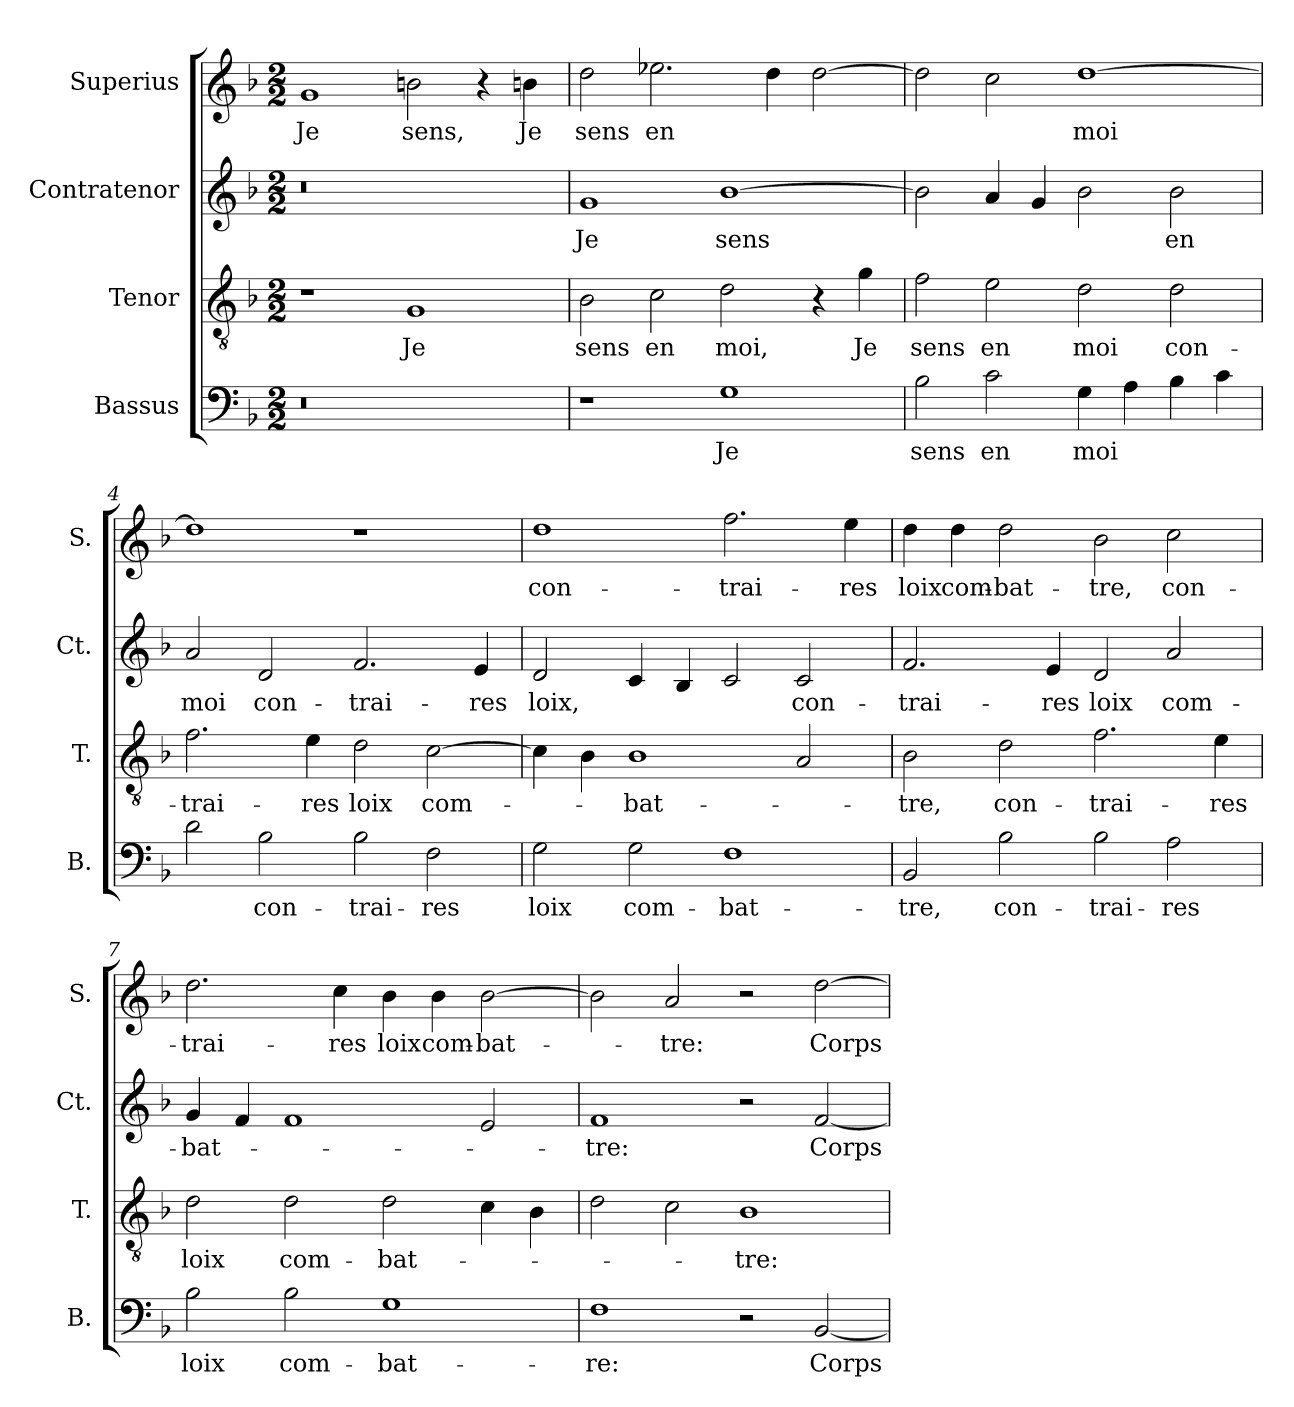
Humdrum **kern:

**kern	**text	**kern	**text	**kern	**text	**kern	**text
*part4	*part4	*part3	*part3	*part2	*part2	*part1	*part1
*staff4	*staff4	*staff3	*staff3	*staff2	*staff2	*staff1	*staff1
*I"Bassus	*	*I"Tenor	*	*I"Contratenor	*	*I"Superius	*
*I'B.	*	*I'T.	*	*I'Ct.	*	*I'S.	*
*clefF4	*	*clefGv2	*	*clefG2	*	*clefG2	*
*	*	*ITrd7c12	*	*	*	*	*
*k[b-]	*	*k[b-]	*	*k[b-]	*	*k[b-]	*
*F:	*	*F:	*	*F:	*	*F:	*
*M2/2	*	*M2/2	*	*M2/2	*	*M2/2	*
=1	=1	=1	=1	=1	=1	=1	=1
!LO:N:vis=0	!	!	!	!LO:N:vis=0	!	!	!
1r	.	1r	.	1r	.	1g/	Je
1ryy	.	1GG/	Je	1ryy	.	2bn\	sens,
.	.	.	.	.	.	4r	.
.	.	.	.	.	.	4bn\	Je
=2	=2	=2	=2	=2	=2	=2	=2
1r	.	2BB-\	sens	1g/	Je	2dd\	sens
.	.	2C\	en	.	.	2.ee-X\	en
1G\	Je	2D\	moi,	[1b-\	sens	.	.
.	.	.	.	.	.	4dd\	.
.	.	4r	.	.	.	[2dd\	.
.	.	4G\	Je	.	.	.	.
=3	=3	=3	=3	=3	=3	=3	=3
2B-\	sens	2F\	sens	2b-\]	.	2dd\]	.
2c\	en	2E\	en	4a/	.	2cc\	.
.	.	.	.	4g/	.	.	.
4G\	moi	2D\	moi	2b-\	.	[1dd\	moi
4A\	.	.	.	.	.	.	.
4B-\	.	2D\	con-	2b-\	en	.	.
4c\	.	.	.	.	.	.	.
=4	=4	=4	=4	=4	=4	=4	=4
2d\	.	2.F\	-trai-	2a/	moi	1dd\]	.
2B-\	con-	.	.	2d/	con-	.	.
.	.	4E\	-res	.	.	.	.
2B-\	-trai-	2D\	loix	2.f/	-trai-	1r	.
2F\	-res	[2C\	com-	.	.	.	.
.	.	.	.	4e/	-res	.	.
!!LO:LB:g=z
=5	=5	=5	=5	=5	=5	=5	=5
2G\	loix	4C\]	.	2d/	loix,	1dd\	con-
.	.	4BB-\	.	.	.	.	.
2G\	com-	1BB-\	-bat-	4c/	.	.	.
.	.	.	.	4B-/	.	.	.
1F\	-bat-	.	.	2c/	.	2.ff\	-trai-
.	.	2AA/	.	2c/	con-	.	.
.	.	.	.	.	.	4ee\	-res
=6	=6	=6	=6	=6	=6	=6	=6
2BB-/	-tre,	2BB-\	-tre,	2.f/	-trai-	4dd\	loix
.	.	.	.	.	.	4dd\	com-
2B-\	con-	2D\	con-	.	.	2dd\	-bat-
.	.	.	.	4e/	-res	.	.
2B-\	-trai-	2.F\	-trai-	2d/	loix	2b-\	-tre,
2A\	-res	.	.	2a/	com-	2cc\	con-
.	.	4E\	-res	.	.	.	.
=7	=7	=7	=7	=7	=7	=7	=7
2B-\	loix	2D\	loix	4g/	-bat-	2.dd\	-trai-
.	.	.	.	4f/	.	.	.
2B-\	com-	2D\	com-	1f/	.	.	.
.	.	.	.	.	.	4cc\	-res
1G\	-bat-	2D\	-bat-	.	.	4b-\	loix
.	.	.	.	.	.	4b-\	com-
.	.	4C\	.	2e/	.	[2b-\	-bat-
.	.	4BB-\	.	.	.	.	.
=8	=8	=8	=8	=8	=8	=8	=8
1F\	-re:	2D\	.	1f/	-tre:	2b-\]	.
.	.	2C\	.	.	.	2a/	-tre:
2r	.	1BB-\	-tre:	2r	.	2r	.
[2BB-/	Corps	.	.	[2f/	Corps	[2dd\	Corps
=	=	=	=	=	=	=	=
*-	*-	*-	*-	*-	*-	*-	*-
